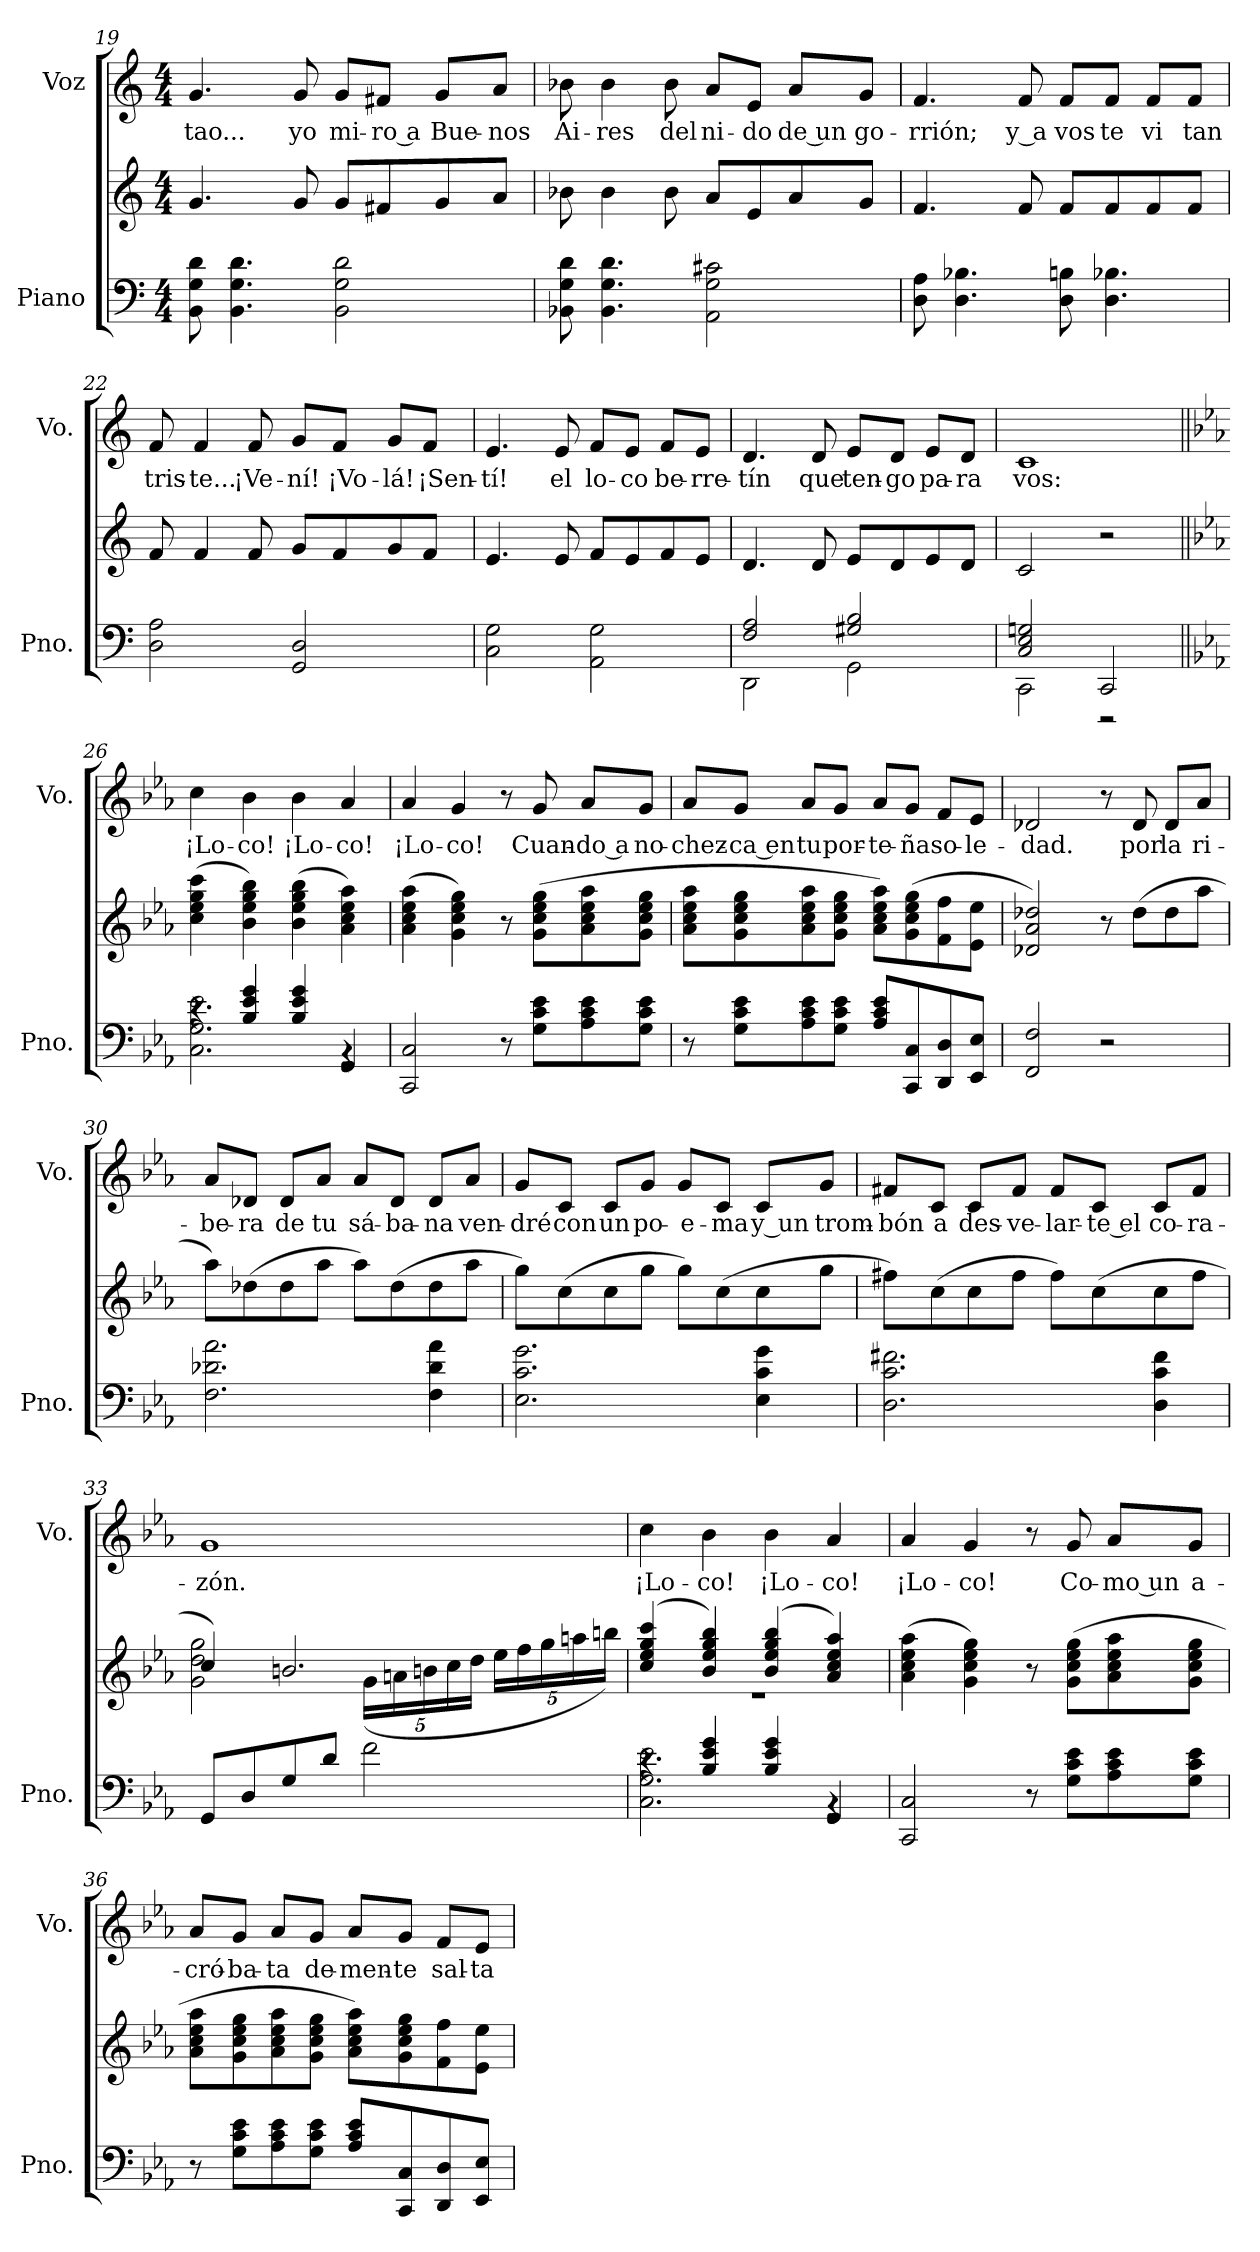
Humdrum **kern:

**kern	**kern	**kern	**text
*part2	*part2	*part1	*part1
*staff3	*staff2	*staff1	*staff1
*I"Piano	*	*I"Voz	*
*I'Pno.	*	*I'Vo.	*
!!LO:PB:g=z
*clefF4	*clefG2	*clefG2	*
*k[]	*k[]	*k[]	*
*M4/4	*M4/4	*M4/4	*
=19	=19	=19	=19
!	!	!	!LO:LY:b
8BB\ 8G\ 8d\	4.g/	4.g/	-tao...
4.BB\ 4.G\ 4.d\	.	.	.
!	!	!	!LO:LY:b
.	8g/	8g/	yo
!	!	!	!LO:LY:b
2BB\ 2G\ 2d\	8g/L	8g/L	mi-
!	!	!	!LO:LY:b
.	8f#X/	8f#X/J	ro a
!	!	!	!LO:LY:b
.	8g/	8g/L	Bue-
!	!	!	!LO:LY:b
.	8a/J	8a/J	-nos
=20	=20	=20	=20
!	!	!	!LO:LY:b
8BB-X\ 8G\ 8d\	8b-X\	8b-X\	Ai-
!	!	!	!LO:LY:b
4.BB-\ 4.G\ 4.d\	4b-\	4b-\	-res
!	!	!	!LO:LY:b
.	8b-\	8b-\	del
!	!	!	!LO:LY:b
2AA\ 2G\ 2c#X\	8a/L	8a/L	ni-
!	!	!	!LO:LY:b
.	8e/	8e/J	-do
!	!	!	!LO:LY:b
.	8a/	8a/L	de un
!	!	!	!LO:LY:b
.	8g/J	8g/J	go-
=21	=21	=21	=21
!	!	!	!LO:LY:b
8D\ 8A\	4.f/	4.f/	-rrión;
4.D\ 4.B-X\	.	.	.
!	!	!	!LO:LY:b
.	8f/	8f/	y a
!	!	!	!LO:LY:b
8D\ 8Bn\	8f/L	8f/L	vos
!	!	!	!LO:LY:b
4.D\ 4.B-X\	8f/	8f/J	te
!	!	!	!LO:LY:b
.	8f/	8f/L	vi
!	!	!	!LO:LY:b
.	8f/J	8f/J	tan
!!LO:LB:g=z
=22	=22	=22	=22
!	!	!	!LO:LY:b
2D\ 2A\	8f/	8f/	tris-
!	!	!	!LO:LY:b
.	4f/	4f/	-te...
!	!	!	!LO:LY:b
.	8f/	8f/	¡Ve-
!	!	!	!LO:LY:b
2GG/ 2D/	8g/L	8g/L	-ní!
!	!	!	!LO:LY:b
.	8f/	8f/J	¡Vo-
!	!	!	!LO:LY:b
.	8g/	8g/L	-lá!
!	!	!	!LO:LY:b
.	8f/J	8f/J	¡Sen-
=23	=23	=23	=23
!	!	!	!LO:LY:b
2C\ 2G\	4.e/	4.e/	-tí!
!	!	!	!LO:LY:b
.	8e/	8e/	el
!	!	!	!LO:LY:b
2AA\ 2G\	8f/L	8f/L	lo-
!	!	!	!LO:LY:b
.	8e/	8e/J	-co
!	!	!	!LO:LY:b
.	8f/	8f/L	be-
!	!	!	!LO:LY:b
.	8e/J	8e/J	-rre-
=24	=24	=24	=24
*^	*	*	*
!	!	!	!	!LO:LY:b
2F/ 2A/	2DD\	4.d/	4.d/	-tín
!	!	!	!	!LO:LY:b
.	.	8d/	8d/	que
!	!	!	!	!LO:LY:b
2G#X/ 2B/	2GG\	8e/L	8e/L	ten-
!	!	!	!	!LO:LY:b
.	.	8d/	8d/J	-go
!	!	!	!	!LO:LY:b
.	.	8e/	8e/L	pa-
!	!	!	!	!LO:LY:b
.	.	8d/J	8d/J	-ra
=25	=25	=25	=25	=25
!	!	!	!	!LO:LY:b
2C/ 2E/ 2Gn/	2CC\	2c/	1c	vos:
2CC/	2r	2r	.	.
=26||	=26||	=26||	=26||	=26||
*k[b-e-a-]	*	*k[b-e-a-]	*k[b-e-a-]	*
!	!	!	!	!LO:LY:b
4rc	2.C\ 2.G\ 2.e-\	(>4cc\ 4ee-\ 4gg\ 4ccc\	4cc\	¡Lo-
!	!	!	!	!LO:LY:b
4B-/ 4e-/ 4g/	.	4b-\ 4ee-\ 4gg\ 4bb-\)	4b-\	-co!
!	!	!	!	!LO:LY:b
4B-/ 4e-/ 4g/	.	(>4b-\ 4ee-\ 4gg\ 4bb-\	4b-\	¡Lo-
!	!	!	!	!LO:LY:b
4GG/	4rBB	4a-\ 4cc\ 4ee-\ 4aa-\)	4a-/	-co!
!!LO:LB:g=z
=27	=27	=27	=27	=27
!	!	!	!	!LO:LY:b
*v	*v	*	*	*
2CC/ 2C/	(>4a-\ 4cc\ 4ee-\ 4aa-\	4a-/	¡Lo-
!	!	!	!LO:LY:b
.	4g\ 4cc\ 4ee-\ 4gg\)	4g/	-co!
8r	8r	8r	.
!	!	!	!LO:LY:b
8G\ 8c\ 8e-\L	(>8g\ 8cc\ 8ee-\ 8gg\L	8g/	Cuan-
!	!	!	!LO:LY:b
8A-\ 8c\ 8e-\	8a-\ 8cc\ 8ee-\ 8aa-\	8a-/L	do a
!	!	!	!LO:LY:b
8G\ 8c\ 8e-\J	8g\ 8cc\ 8ee-\ 8gg\J	8g/J	-no-
=28	=28	=28	=28
!	!	!	!LO:LY:b
8r	8a-\ 8cc\ 8ee-\ 8aa-\L	8a-/L	-chez-
!	!	!	!LO:LY:b
8G\ 8c\ 8e-\L	8g\ 8cc\ 8ee-\ 8gg\	8g/J	ca en
!	!	!	!LO:LY:b
8A-\ 8c\ 8e-\	8a-\ 8cc\ 8ee-\ 8aa-\	8a-/L	tu
!	!	!	!LO:LY:b
8G\ 8c\ 8e-\J	8g\ 8cc\ 8ee-\ 8gg\J	8g/J	por-
!	!	!	!LO:LY:b
8A-/ 8c/ 8e-/L	8a-\ 8cc\ 8ee-\ 8aa-\L)	8a-/L	-te-
!	!	!	!LO:LY:b
8CC/ 8C/	(>8g\ 8cc\ 8ee-\ 8gg\	8g/J	-ña
!	!	!	!LO:LY:b
8DD/ 8D/	8f\ 8ff\	8f/L	so-
!	!	!	!LO:LY:b
8EE-/ 8E-/J	8e-\ 8ee-\J	8e-/J	-le-
=29	=29	=29	=29
!	!	!	!LO:LY:b
2FF/ 2F/	2d-X/ 2a-/ 2dd-X/)	2d-X/	-dad.
2r	8r	8r	.
!	!	!	!LO:LY:b
.	(>8dd-\L	8d-/	por
!	!	!	!LO:LY:b
.	8dd-\	8d-/L	la
!	!	!	!LO:LY:b
.	8aa-\J	8a-/J	ri-
=30	=30	=30	=30
!	!	!	!LO:LY:b
2.F\ 2.d-X\ 2.a-\	8aa-\L)	8a-/L	-be-
!	!	!	!LO:LY:b
.	(>8dd-X\	8d-X/J	-ra
!	!	!	!LO:LY:b
.	8dd-\	8d-/L	de
!	!	!	!LO:LY:b
.	8aa-\J	8a-/J	tu
!	!	!	!LO:LY:b
.	8aa-\L)	8a-/L	sá-
!	!	!	!LO:LY:b
.	(>8dd-\	8d-/J	-ba-
!	!	!	!LO:LY:b
4F\ 4d-\ 4a-\	8dd-\	8d-/L	-na
!	!	!	!LO:LY:b
.	8aa-\J	8a-/J	ven-
!!LO:LB:g=z
=31	=31	=31	=31
!	!	!	!LO:LY:b
2.E-\ 2.c\ 2.g\	8gg\L)	8g/L	-dré
!	!	!	!LO:LY:b
.	(>8cc\	8c/J	con
!	!	!	!LO:LY:b
.	8cc\	8c/L	un
!	!	!	!LO:LY:b
.	8gg\J	8g/J	po-
!	!	!	!LO:LY:b
.	8gg\L)	8g/L	-e-
!	!	!	!LO:LY:b
.	(>8cc\	8c/J	-ma
!	!	!	!LO:LY:b
4E-\ 4c\ 4g\	8cc\	8c/L	y un
!	!	!	!LO:LY:b
.	8gg\J	8g/J	trom-
=32	=32	=32	=32
!	!	!	!LO:LY:b
2.D\ 2.c\ 2.f#X\	8ff#X\L)	8f#X/L	-bón
!	!	!	!LO:LY:b
.	(>8cc\	8c/J	a
!	!	!	!LO:LY:b
.	8cc\	8c/L	des-
!	!	!	!LO:LY:b
.	8ff#\J	8f#/J	-ve-
!	!	!	!LO:LY:b
.	8ff#\L)	8f#/L	-lar-
!	!	!	!LO:LY:b
.	(>8cc\	8c/J	te el
!	!	!	!LO:LY:b
4D\ 4c\ 4f#\	8cc\	8c/L	co-
!	!	!	!LO:LY:b
.	8ff#\J	8f#/J	-ra-
=33	=33	=33	=33
*	*^	*	*
!	!	!	!	!LO:LY:b
8GG/L	4cc/)	2g\ 2dd\ 2gg\	1g	-zón.
8D/	.	.	.	.
8G/	2.bn/	.	.	.
8d/J	.	.	.	.
*	*	*Xbrackettup	*	*
2f\	.	(>20g\LL	.	.
.	.	20an\	.	.
.	.	20bn\	.	.
.	.	20cc\	.	.
.	.	20dd\JJ	.	.
.	.	20ee-\LL	.	.
.	.	20ff\	.	.
.	.	20gg\	.	.
.	.	20aan\	.	.
.	.	20bbn\JJ)	.	.
!!LO:PB:g=z
=34	=34	=34	=34	=34
*^	*	*	*	*
!	!	!	!	!	!LO:LY:b
4rc	2.C\ 2.G\ 2.e-\	(>4cc/ 4ee-/ 4gg/ 4ccc/	1r	4cc\	¡Lo-
!	!	!	!	!	!LO:LY:b
4B-/ 4e-/ 4g/	.	4b-/ 4ee-/ 4gg/ 4bb-/)	.	4b-\	-co!
!	!	!	!	!	!LO:LY:b
4B-/ 4e-/ 4g/	.	(>4b-/ 4ee-/ 4gg/ 4bb-/	.	4b-\	¡Lo-
!	!	!	!	!	!LO:LY:b
4GG/	4rBB	4a-/ 4cc/ 4ee-/ 4aa-/)	.	4a-/	-co!
*	*	*v	*v	*	*
=35	=35	=35	=35	=35
!	!	!	!	!LO:LY:b
*v	*v	*	*	*
2CC/ 2C/	(>4a-\ 4cc\ 4ee-\ 4aa-\	4a-/	¡Lo-
!	!	!	!LO:LY:b
.	4g\ 4cc\ 4ee-\ 4gg\)	4g/	-co!
8r	8r	8r	.
!	!	!	!LO:LY:b
8G\ 8c\ 8e-\L	(>8g\ 8cc\ 8ee-\ 8gg\L	8g/	Co-
!	!	!	!LO:LY:b
8A-\ 8c\ 8e-\	8a-\ 8cc\ 8ee-\ 8aa-\	8a-/L	mo un
!	!	!	!LO:LY:b
8G\ 8c\ 8e-\J	8g\ 8cc\ 8ee-\ 8gg\J	8g/J	a-
=36	=36	=36	=36
!	!	!	!LO:LY:b
8r	8a-\ 8cc\ 8ee-\ 8aa-\L	8a-/L	-cró-
!	!	!	!LO:LY:b
8G\ 8c\ 8e-\L	8g\ 8cc\ 8ee-\ 8gg\	8g/J	-ba-
!	!	!	!LO:LY:b
8A-\ 8c\ 8e-\	8a-\ 8cc\ 8ee-\ 8aa-\	8a-/L	-ta
!	!	!	!LO:LY:b
8G\ 8c\ 8e-\J	8g\ 8cc\ 8ee-\ 8gg\J	8g/J	de-
!	!	!	!LO:LY:b
8A-/ 8c/ 8e-/L	8a-\ 8cc\ 8ee-\ 8aa-\L)	8a-/L	-men-
!	!	!	!LO:LY:b
8CC/ 8C/	8g\ 8cc\ 8ee-\ 8gg\	8g/J	-te
!	!	!	!LO:LY:b
8DD/ 8D/	8f\ 8ff\	8f/L	sal-
!	!	!	!LO:LY:b
8EE-/ 8E-/J	8e-\ 8ee-\J	8e-/J	-ta-
=	=	=	=
*-	*-	*-	*-
